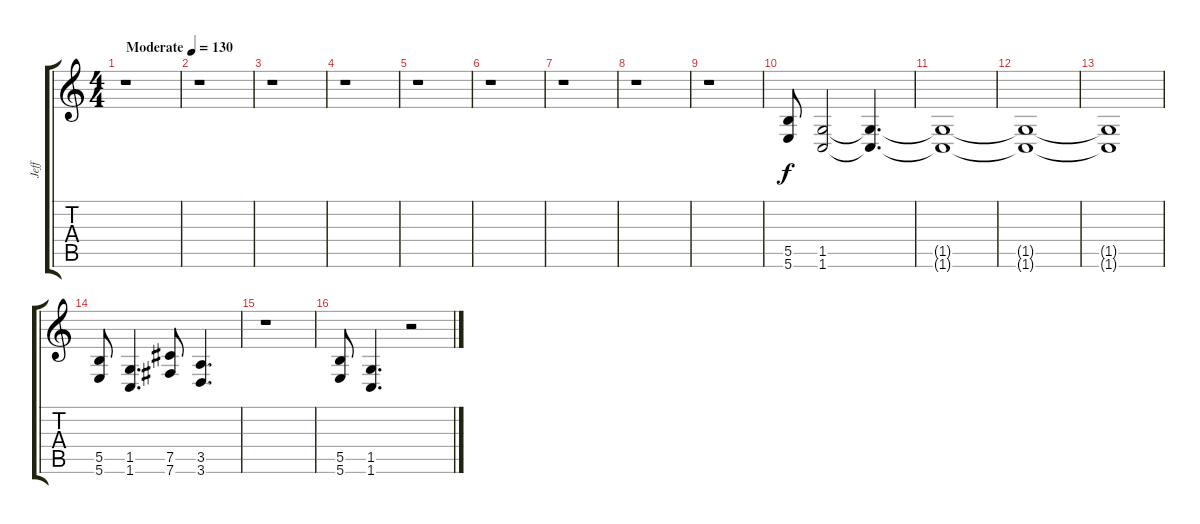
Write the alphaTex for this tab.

\track ("Jeff" "Jeff") {instrument distortionguitar}
\staff {score tabs}
\tuning (Db4 Ab3 E3 B2 Gb2 B1) {hide}
\ts (4 4)
\tempo (130 "Moderate")
\clef g2
\ks c
r.1{dy f instrument distortionguitar} |
r.1 |
r.1 |
r.1 |
r.1 |
r.1 |
r.1 |
r.1 |
r.1 |
(5.5 5.6).8 (1.5 1.6).2 (1.5{t} 1.6{t}).4{d} |
(1.5{t} 1.6{t}).1{volume 8} |
(1.5{t} 1.6{t}).1 |
(1.5{t} 1.6{t}).1 |
(5.5 5.6).8{volume 16} (1.5 1.6).4{d} (7.5 7.6).8 (3.5 3.6).4{d} |
r.1 |
(5.5 5.6).8 (1.5 1.6).4{d} r.2
